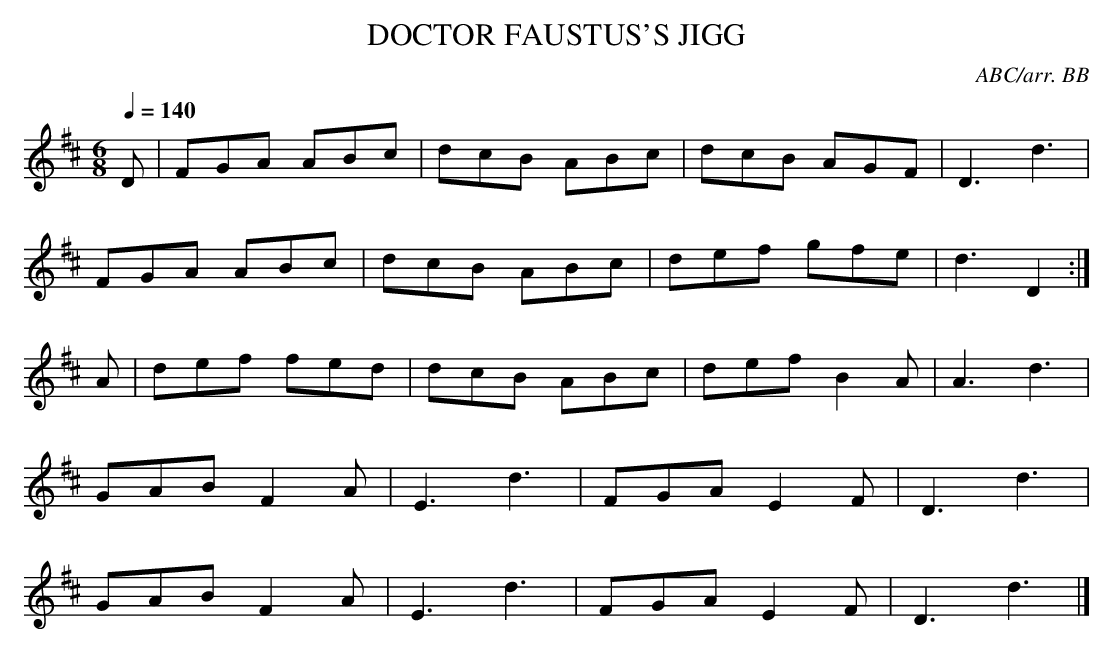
X:1
T:DOCTOR FAUSTUS'S JIGG
C:ABC/arr. BB
here is conjectural." (NPU editor's note). I have repeated measure
2 to replace the missing measure 11.
L:1/8
Q:1/4=140
M:6/8
K:D % source key F
D|FGA ABc|dcB ABc|dcB AGF|D3 d3|
FGA ABc|dcB ABc|def gfe|d3 D2 :|
A|def fed|dcB ABc|def B2A|A3 d3|
GAB F2A|E3 d3|FGA E2F|D3 d3|
GAB F2A|E3 d3|FGA E2F|D3 d3 |]
